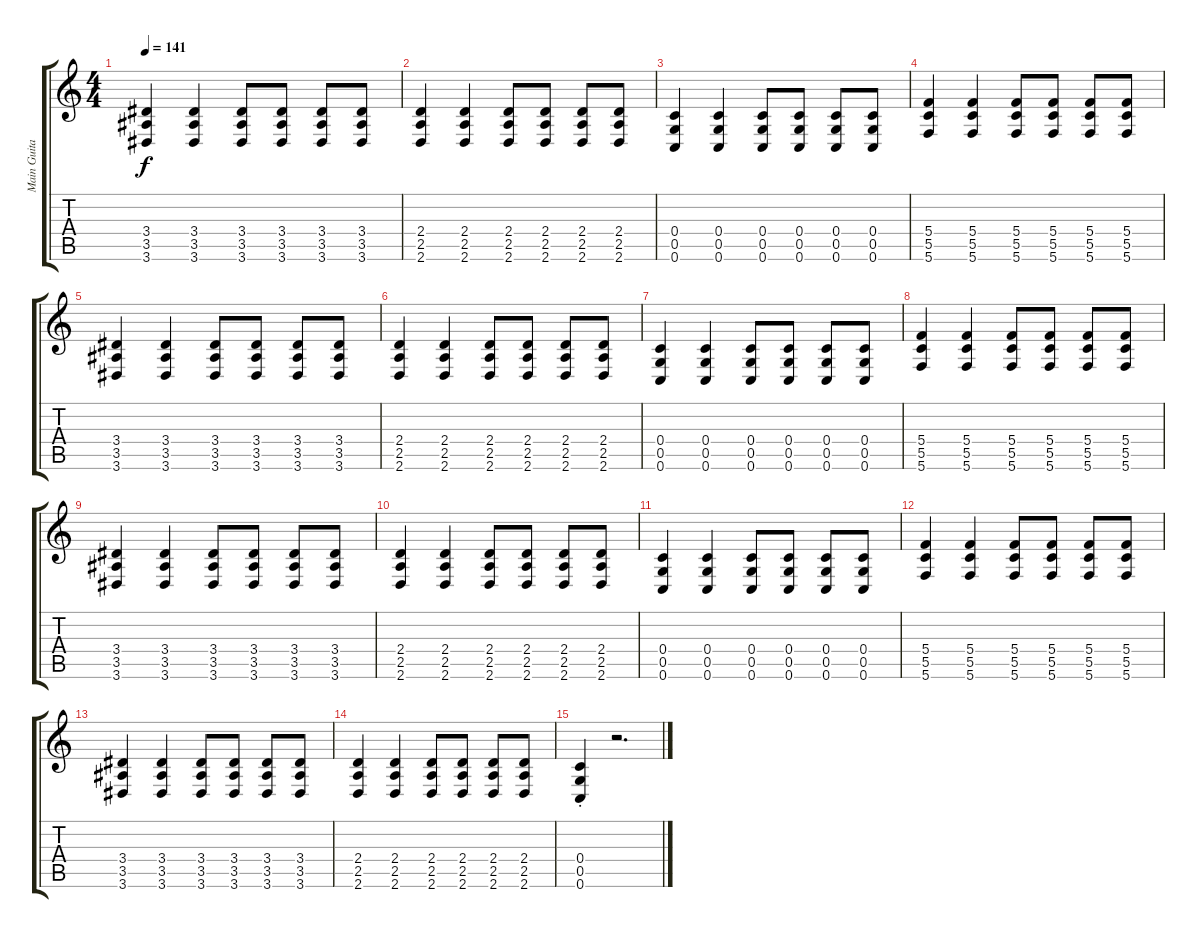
\track ("Main Guitar" "Main Guita") {instrument distortionguitar}
\staff {score tabs}
\tuning (D4 A3 F3 C3 G2 C2) {hide}
\ts (4 4)
\tempo 141
\clef g2
\ks c
(3.4 3.5 3.6).4{dy f} (3.4 3.5 3.6).4 (3.4 3.5 3.6).8 (3.4 3.5 3.6).8 (3.4 3.5 3.6).8 (3.4 3.5 3.6).8 |
(2.4 2.5 2.6).4 (2.4 2.5 2.6).4 (2.4 2.5 2.6).8 (2.4 2.5 2.6).8 (2.4 2.5 2.6).8 (2.4 2.5 2.6).8 |
(0.4 0.5 0.6).4 (0.4 0.5 0.6).4 (0.4 0.5 0.6).8 (0.4 0.5 0.6).8 (0.4 0.5 0.6).8 (0.4 0.5 0.6).8 |
(5.4 5.5 5.6).4 (5.4 5.5 5.6).4 (5.4 5.5 5.6).8 (5.4 5.5 5.6).8 (5.4 5.5 5.6).8 (5.4 5.5 5.6).8 |
(3.4 3.5 3.6).4 (3.4 3.5 3.6).4 (3.4 3.5 3.6).8 (3.4 3.5 3.6).8 (3.4 3.5 3.6).8 (3.4 3.5 3.6).8 |
(2.4 2.5 2.6).4 (2.4 2.5 2.6).4 (2.4 2.5 2.6).8 (2.4 2.5 2.6).8 (2.4 2.5 2.6).8 (2.4 2.5 2.6).8 |
(0.4 0.5 0.6).4 (0.4 0.5 0.6).4 (0.4 0.5 0.6).8 (0.4 0.5 0.6).8 (0.4 0.5 0.6).8 (0.4 0.5 0.6).8 |
(5.4 5.5 5.6).4 (5.4 5.5 5.6).4 (5.4 5.5 5.6).8 (5.4 5.5 5.6).8 (5.4 5.5 5.6).8 (5.4 5.5 5.6).8 |
(3.4 3.5 3.6).4 (3.4 3.5 3.6).4 (3.4 3.5 3.6).8 (3.4 3.5 3.6).8 (3.4 3.5 3.6).8 (3.4 3.5 3.6).8 |
(2.4 2.5 2.6).4 (2.4 2.5 2.6).4 (2.4 2.5 2.6).8 (2.4 2.5 2.6).8 (2.4 2.5 2.6).8 (2.4 2.5 2.6).8 |
(0.4 0.5 0.6).4 (0.4 0.5 0.6).4 (0.4 0.5 0.6).8 (0.4 0.5 0.6).8 (0.4 0.5 0.6).8 (0.4 0.5 0.6).8 |
(5.4 5.5 5.6).4 (5.4 5.5 5.6).4 (5.4 5.5 5.6).8 (5.4 5.5 5.6).8 (5.4 5.5 5.6).8 (5.4 5.5 5.6).8 |
(3.4 3.5 3.6).4 (3.4 3.5 3.6).4 (3.4 3.5 3.6).8 (3.4 3.5 3.6).8 (3.4 3.5 3.6).8 (3.4 3.5 3.6).8 |
(2.4 2.5 2.6).4 (2.4 2.5 2.6).4 (2.4 2.5 2.6).8 (2.4 2.5 2.6).8 (2.4 2.5 2.6).8 (2.4 2.5 2.6).8 |
(0.4{st} 0.5{st} 0.6{st}).4 r.2{d}
